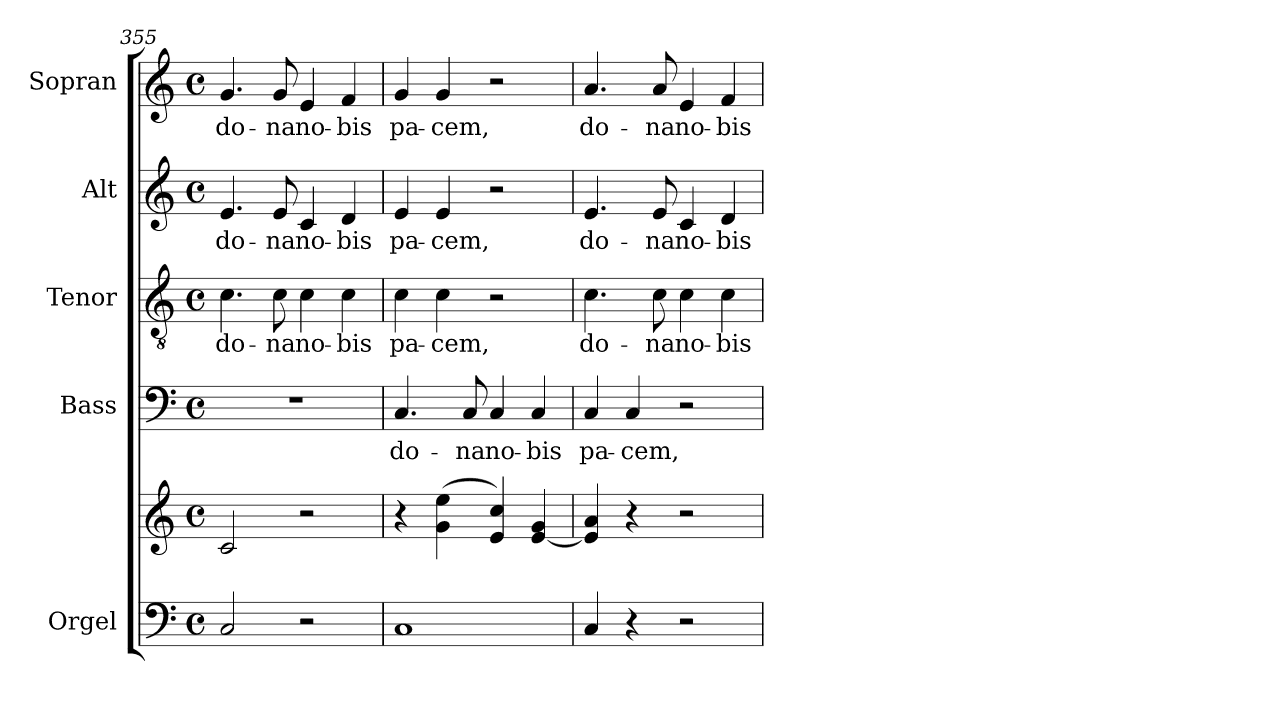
**kern	**kern	**kern	**text	**kern	**text	**kern	**text	**kern	**text
*part5	*part5	*part4	*part4	*part3	*part3	*part2	*part2	*part1	*part1
*staff6	*staff5	*staff4	*staff4	*staff3	*staff3	*staff2	*staff2	*staff1	*staff1
*I"Orgel	*	*I"Bass	*	*I"Tenor	*	*I"Alt	*	*I"Sopran	*
*I'Org.	*	*I'B.	*	*I'T.	*	*I'A.	*	*I'S.	*
!!LO:PB:g=z
*clefF4	*clefG2	*clefF4	*	*clefGv2	*	*clefG2	*	*clefG2	*
*k[]	*k[]	*k[]	*	*k[]	*	*k[]	*	*k[]	*
*C:	*C:	*C:	*	*C:	*	*C:	*	*C:	*
*M4/4	*M4/4	*M4/4	*	*M4/4	*	*M4/4	*	*M4/4	*
*met(c)	*met(c)	*met(c)	*	*met(c)	*	*met(c)	*	*met(c)	*
=355	=355	=355	=355	=355	=355	=355	=355	=355	=355
!	!	!	!	!	!LO:LY:b	!	!LO:LY:b	!	!LO:LY:b
2C/	2c/	1r	.	4.c\	do-	4.e/	do-	4.g/	do-
!	!	!	!	!	!LO:LY:b	!	!LO:LY:b	!	!LO:LY:b
.	.	.	.	8c\	-na	8e/	-na	8g/	-na
!	!	!	!	!	!LO:LY:b	!	!LO:LY:b	!	!LO:LY:b
2r	2r	.	.	4c\	no-	4c/	no-	4e/	no-
!	!	!	!	!	!LO:LY:b	!	!LO:LY:b	!	!LO:LY:b
.	.	.	.	4c\	-bis	4d/	-bis	4f/	-bis
=356	=356	=356	=356	=356	=356	=356	=356	=356	=356
!	!	!	!LO:LY:b	!	!LO:LY:b	!	!LO:LY:b	!	!LO:LY:b
1C	4r	4.C/	do-	4c\	pa-	4e/	pa-	4g/	pa-
!	!	!	!	!	!LO:LY:b	!	!LO:LY:b	!	!LO:LY:b
.	(>4g\ 4ee\	.	.	4c\	-cem,	4e/	-cem,	4g/	-cem,
!	!	!	!LO:LY:b	!	!	!	!	!	!
.	.	8C/	-na	.	.	.	.	.	.
!	!	!	!LO:LY:b	!	!	!	!	!	!
.	4e/ 4cc/)	4C/	no-	2r	.	2r	.	2r	.
!	!	!	!LO:LY:b	!	!	!	!	!	!
.	[4e/ 4g/	4C/	-bis	.	.	.	.	.	.
=357	=357	=357	=357	=357	=357	=357	=357	=357	=357
!	!	!	!LO:LY:b	!	!LO:LY:b	!	!LO:LY:b	!	!LO:LY:b
4C/	4e/] 4a/	4C/	pa-	4.c\	do-	4.e/	do-	4.a/	do-
!	!	!	!LO:LY:b	!	!	!	!	!	!
4r	4r	4C/	-cem,	.	.	.	.	.	.
!	!	!	!	!	!LO:LY:b	!	!LO:LY:b	!	!LO:LY:b
.	.	.	.	8c\	-na	8e/	-na	8a/	-na
!	!	!	!	!	!LO:LY:b	!	!LO:LY:b	!	!LO:LY:b
2r	2r	2r	.	4c\	no-	4c/	no-	4e/	no-
!	!	!	!	!	!LO:LY:b	!	!LO:LY:b	!	!LO:LY:b
.	.	.	.	4c\	-bis	4d/	-bis	4f/	-bis
=	=	=	=	=	=	=	=	=	=
*-	*-	*-	*-	*-	*-	*-	*-	*-	*-
